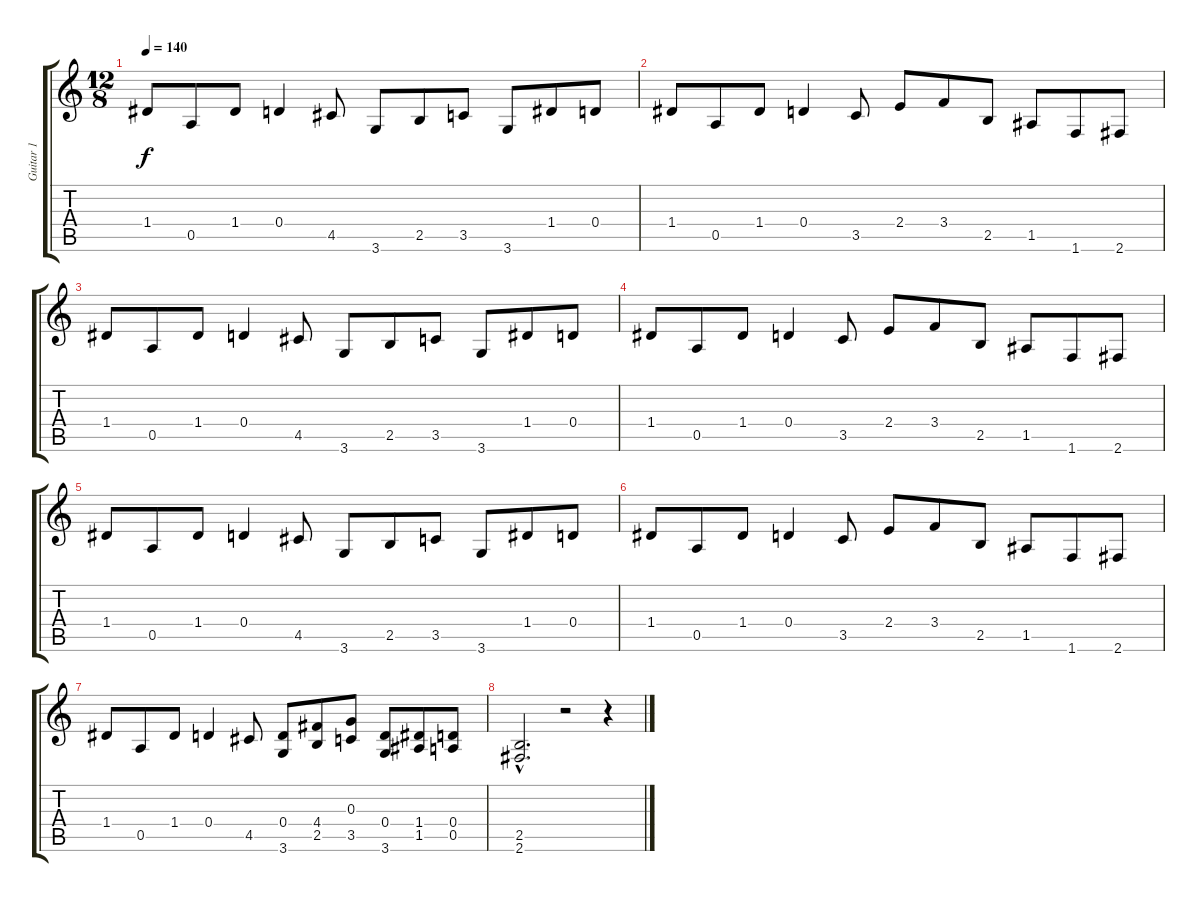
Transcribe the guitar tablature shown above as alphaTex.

\track ("Guitar 1" "Guitar 1") {instrument distortionguitar}
\staff {score tabs}
\tuning (E4 B3 G3 D3 A2 E2) {hide}
\ts (12 8)
\tempo 140
\clef g2
\ks c
1.4.8{dy f} 0.5.8 1.4.8 0.4.4 4.5.8 3.6.8 2.5.8 3.5.8 3.6.8 1.4.8 0.4.8 |
1.4.8 0.5.8 1.4.8 0.4.4 3.5.8 2.4.8 3.4.8 2.5.8 1.5.8 1.6.8 2.6.8 |
1.4.8 0.5.8 1.4.8 0.4.4 4.5.8 3.6.8 2.5.8 3.5.8 3.6.8 1.4.8 0.4.8 |
1.4.8 0.5.8 1.4.8 0.4.4 3.5.8 2.4.8 3.4.8 2.5.8 1.5.8 1.6.8 2.6.8 |
1.4.8 0.5.8 1.4.8 0.4.4 4.5.8 3.6.8 2.5.8 3.5.8 3.6.8 1.4.8 0.4.8 |
1.4.8 0.5.8 1.4.8 0.4.4 3.5.8 2.4.8 3.4.8 2.5.8 1.5.8 1.6.8 2.6.8 |
1.4.8 0.5.8 1.4.8 0.4.4 4.5.8 (0.4 3.6).8 (4.4 2.5).8 (0.3 3.5).8 (0.4 3.6).8 (1.4 1.5).8 (0.4 0.5).8 |
(2.5{hac} 2.6{hac}).2{d} r.2 r.4
